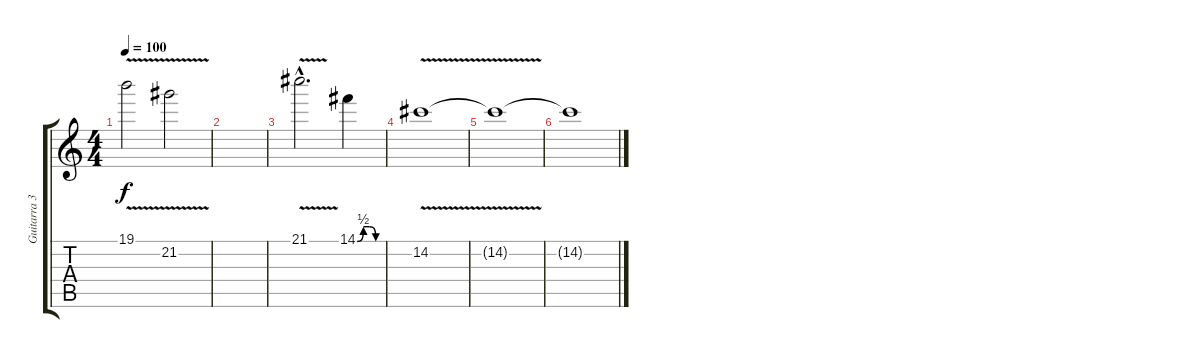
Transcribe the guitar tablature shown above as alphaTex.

\track ("Guitarra 3" "Guitarra 3") {instrument distortionguitar}
\staff {score tabs}
\tuning (E4 B3 G3 D3 A2 E2) {hide}
\ts (4 4)
\tempo 100
\clef g2
\ks c
19.1{v}.2{dy f} 21.2{v}.2 |
|
21.1{v hac}.2{d} 14.1{be (custom 0 0 15 2 30 2 45 0 60 0)}.4 |
14.2{v}.1{volume 0} |
14.2{t}.1 |
14.2{t}.1
